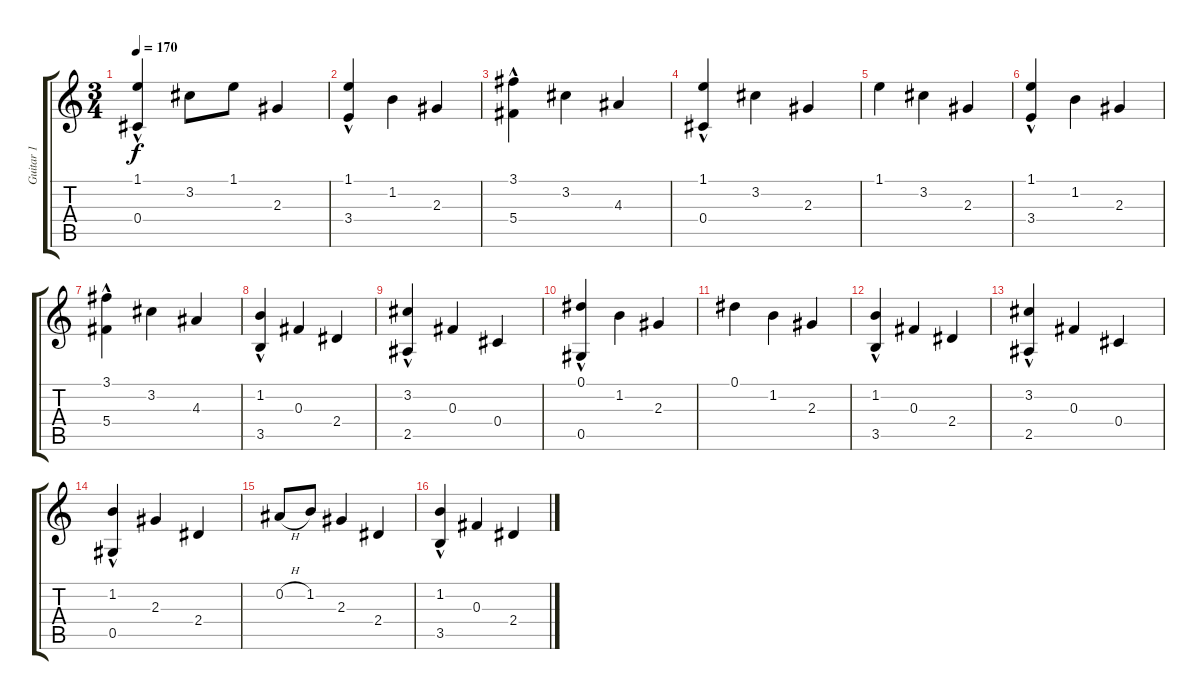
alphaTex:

\track ("Guitar 1" "Guitar 1") {instrument acousticguitarnylon}
\staff {score tabs}
\tuning (Eb4 Bb3 Gb3 Db3 Ab2 Eb2) {hide}
\ts (3 4)
\tempo 170
\clef g2
\ks c
(1.1 0.4{hac}).4{dy f} 3.2.8 1.1.8 2.3.4 |
(1.1 3.4{hac}).4 1.2.4 2.3.4 |
(3.1 5.4{hac}).4 3.2.4 4.3.4 |
(1.1 0.4{hac}).4 3.2.4 2.3.4 |
1.1.4 3.2.4 2.3.4 |
(1.1 3.4{hac}).4 1.2.4 2.3.4 |
(3.1 5.4{hac}).4 3.2.4 4.3.4 |
(1.2 3.5{hac}).4 0.3.4 2.4.4 |
(3.2 2.5{hac}).4 0.3.4 0.4.4 |
(0.1 0.5{hac}).4 1.2.4 2.3.4 |
0.1.4 1.2.4 2.3.4 |
(1.2 3.5{hac}).4 0.3.4 2.4.4 |
(3.2 2.5{hac}).4 0.3.4 0.4.4 |
(1.2 0.5{hac}).4 2.3.4 2.4.4 |
0.2{h}.8 1.2.8 2.3.4 2.4.4 |
(1.2 3.5{hac}).4 0.3.4 2.4.4
